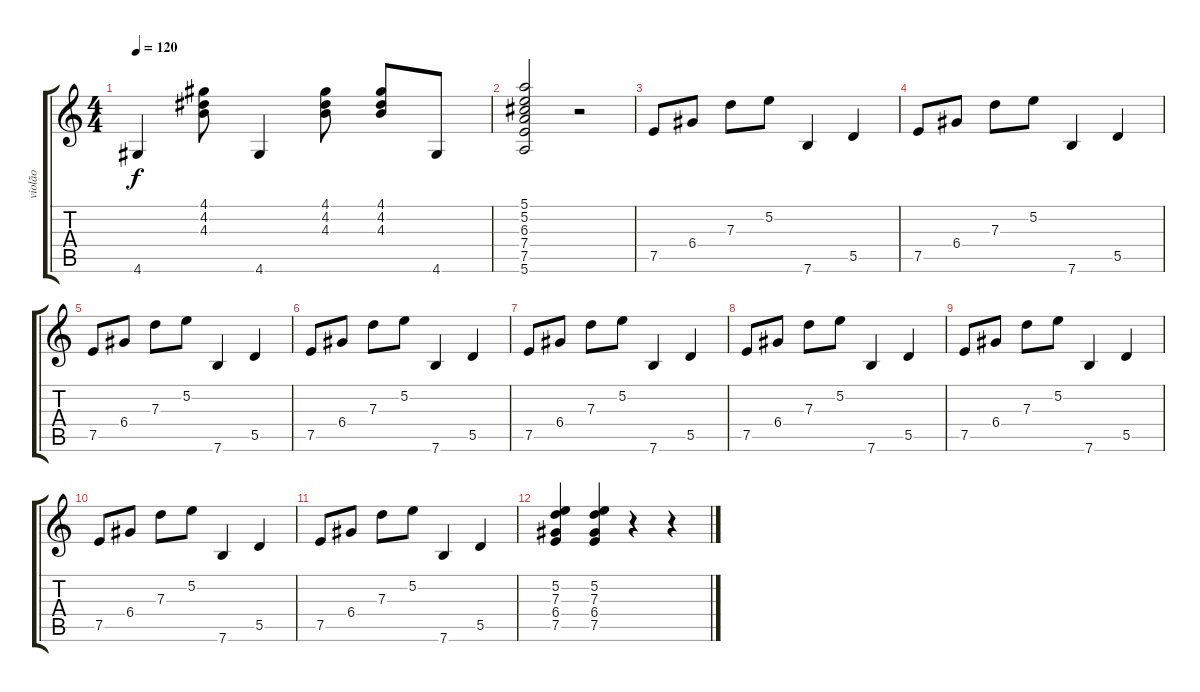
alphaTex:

\track ("violão" "violão") {instrument acousticguitarsteel}
\staff {score tabs}
\tuning (E4 B3 G3 D3 A2 E2) {hide}
\ts (4 4)
\tempo 120
\clef g2
\ks c
4.6.4{dy f} (4.1 4.2 4.3).8 4.6.4 (4.1 4.2 4.3).8 (4.1 4.2 4.3).8 4.6.8 |
(5.1 5.2 6.3 7.4 7.5 5.6).2 r.2 |
7.5.8 6.4.8 7.3.8 5.2.8 7.6.4 5.5.4 |
7.5.8 6.4.8 7.3.8 5.2.8 7.6.4 5.5.4 |
7.5.8 6.4.8 7.3.8 5.2.8 7.6.4 5.5.4 |
7.5.8 6.4.8 7.3.8 5.2.8 7.6.4 5.5.4 |
7.5.8 6.4.8 7.3.8 5.2.8 7.6.4 5.5.4 |
7.5.8 6.4.8 7.3.8 5.2.8 7.6.4 5.5.4 |
7.5.8 6.4.8 7.3.8 5.2.8 7.6.4 5.5.4 |
7.5.8 6.4.8 7.3.8 5.2.8 7.6.4 5.5.4 |
7.5.8 6.4.8 7.3.8 5.2.8 7.6.4 5.5.4 |
(5.2 7.3 6.4 7.5).4 (5.2 7.3 6.4 7.5).4 r.4 r.4
